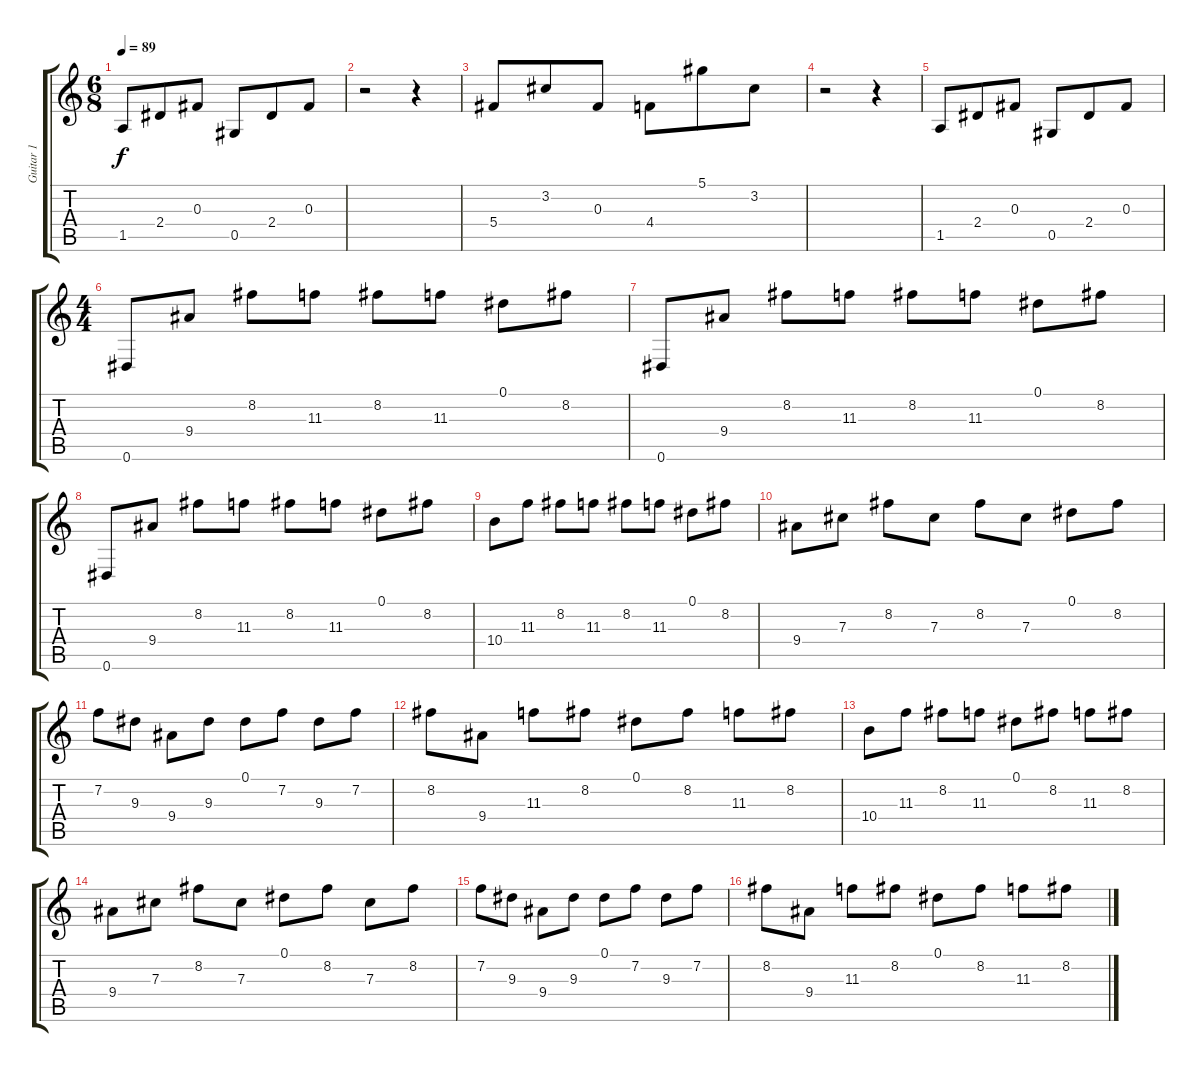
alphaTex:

\track ("Guitar 1" "Guitar 1") {instrument electricguitarclean}
\staff {score tabs}
\tuning (Eb4 Bb3 Gb3 Db3 Ab2 Eb2) {hide}
\ts (6 8)
\tempo 89
\clef g2
\ks c
1.5.8{dy f} 2.4.8 0.3.8 0.5.8 2.4.8 0.3.8 |
r.2 r.4 |
5.4.8 3.2.8 0.3.8 4.4.8 5.1.8 3.2.8 |
r.2 r.4 |
1.5.8 2.4.8 0.3.8 0.5.8 2.4.8 0.3.8 |
\ts (4 4)
0.6.8 9.4.8 8.2.8 11.3.8 8.2.8 11.3.8 0.1.8 8.2.8 |
0.6.8 9.4.8 8.2.8 11.3.8 8.2.8 11.3.8 0.1.8 8.2.8 |
0.6.8 9.4.8 8.2.8 11.3.8 8.2.8 11.3.8 0.1.8 8.2.8 |
10.4.8 11.3.8 8.2.8 11.3.8 8.2.8 11.3.8 0.1.8 8.2.8 |
9.4.8 7.3.8 8.2.8 7.3.8 8.2.8 7.3.8 0.1.8 8.2.8 |
7.2.8 9.3.8 9.4.8 9.3.8 0.1.8 7.2.8 9.3.8 7.2.8 |
8.2.8 9.4.8 11.3.8 8.2.8 0.1.8 8.2.8 11.3.8 8.2.8 |
10.4.8 11.3.8 8.2.8 11.3.8 0.1.8 8.2.8 11.3.8 8.2.8 |
9.4.8 7.3.8 8.2.8 7.3.8 0.1.8 8.2.8 7.3.8 8.2.8 |
7.2.8 9.3.8 9.4.8 9.3.8 0.1.8 7.2.8 9.3.8 7.2.8 |
8.2.8 9.4.8 11.3.8 8.2.8 0.1.8 8.2.8 11.3.8 8.2.8
